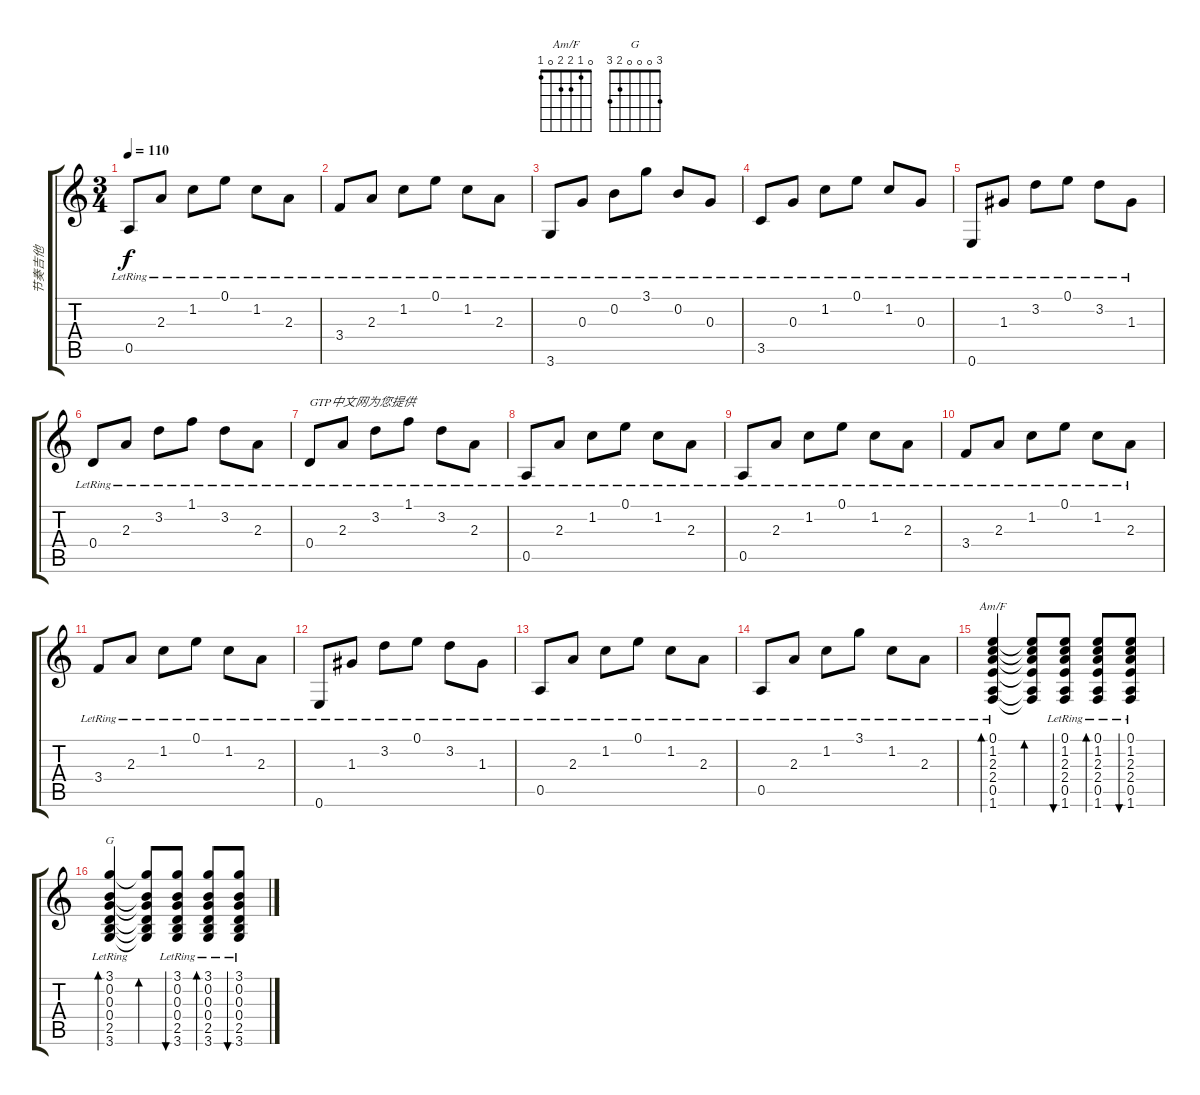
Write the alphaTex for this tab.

\track ("节奏吉他" "节奏吉他") {instrument acousticguitarsteel}
\staff {score tabs}
\tuning (E4 B3 G3 D3 A2 E2) {hide}
\chord ("Am/F" 0 1 2 2 0 1)
\chord ("G" 3 0 0 0 2 3)
\ts (3 4)
\tempo 110
\clef g2
\ks c
0.5{lr}.8{dy f} 2.3{lr}.8 1.2{lr}.8 0.1{lr}.8 1.2{lr}.8 2.3{lr}.8 |
3.4{lr}.8 2.3{lr}.8 1.2{lr}.8 0.1{lr}.8 1.2{lr}.8 2.3{lr}.8 |
3.6{lr}.8 0.3{lr}.8 0.2{lr}.8 3.1{lr}.8 0.2{lr}.8 0.3{lr}.8 |
3.5{lr}.8 0.3{lr}.8 1.2{lr}.8 0.1{lr}.8 1.2{lr}.8 0.3{lr}.8 |
0.6{lr}.8 1.3{lr}.8 3.2{lr}.8 0.1{lr}.8 3.2{lr}.8 1.3{lr}.8 |
0.4{lr}.8 2.3{lr}.8 3.2{lr}.8 1.1{lr}.8 3.2{lr}.8 2.3{lr}.8 |
0.4{lr}.8{txt "GTP中文网为您提供"} 2.3{lr}.8 3.2{lr}.8 1.1{lr}.8 3.2{lr}.8 2.3{lr}.8 |
0.5{lr}.8 2.3{lr}.8 1.2{lr}.8 0.1{lr}.8 1.2{lr}.8 2.3{lr}.8 |
0.5{lr}.8 2.3{lr}.8 1.2{lr}.8 0.1{lr}.8 1.2{lr}.8 2.3{lr}.8 |
3.4{lr}.8 2.3{lr}.8 1.2{lr}.8 0.1{lr}.8 1.2{lr}.8 2.3{lr}.8 |
3.4{lr}.8 2.3{lr}.8 1.2{lr}.8 0.1{lr}.8 1.2{lr}.8 2.3{lr}.8 |
0.6{lr}.8 1.3{lr}.8 3.2{lr}.8 0.1{lr}.8 3.2{lr}.8 1.3{lr}.8 |
0.5{lr}.8 2.3{lr}.8 1.2{lr}.8 0.1{lr}.8 1.2{lr}.8 2.3{lr}.8 |
0.5{lr}.8 2.3{lr}.8 1.2{lr}.8 3.1{lr}.8 1.2{lr}.8 2.3{lr}.8 |
(0.1{lr} 1.2{lr} 2.3{lr} 2.4{lr} 0.5{lr} 1.6{lr}).4{bd 30 ch "Am/F"} (0.1{t} 1.2{t} 2.3{t} 2.4{t} 0.5{t} 1.6{t}).8{bd 30} (0.1{lr} 1.2{lr} 2.3{lr} 2.4{lr} 0.5{lr} 1.6{lr}).8{bu 30} (0.1{lr} 1.2{lr} 2.3{lr} 2.4{lr} 0.5{lr} 1.6{lr}).8{bd 30} (0.1{lr} 1.2{lr} 2.3{lr} 2.4{lr} 0.5{lr} 1.6{lr}).8{bu 30} |
(3.1{lr} 0.2{lr} 0.3{lr} 0.4{lr} 2.5{lr} 3.6{lr}).4{bd 30 ch "G"} (3.1{t} 0.2{t} 0.3{t} 0.4{t} 2.5{t} 3.6{t}).8{bd 30} (3.1{lr} 0.2{lr} 0.3{lr} 0.4{lr} 2.5{lr} 3.6{lr}).8{bu 30} (3.1{lr} 0.2{lr} 0.3{lr} 0.4{lr} 2.5{lr} 3.6{lr}).8{bd 30} (3.1{lr} 0.2{lr} 0.3{lr} 0.4{lr} 2.5{lr} 3.6{lr}).8{bu 30}
